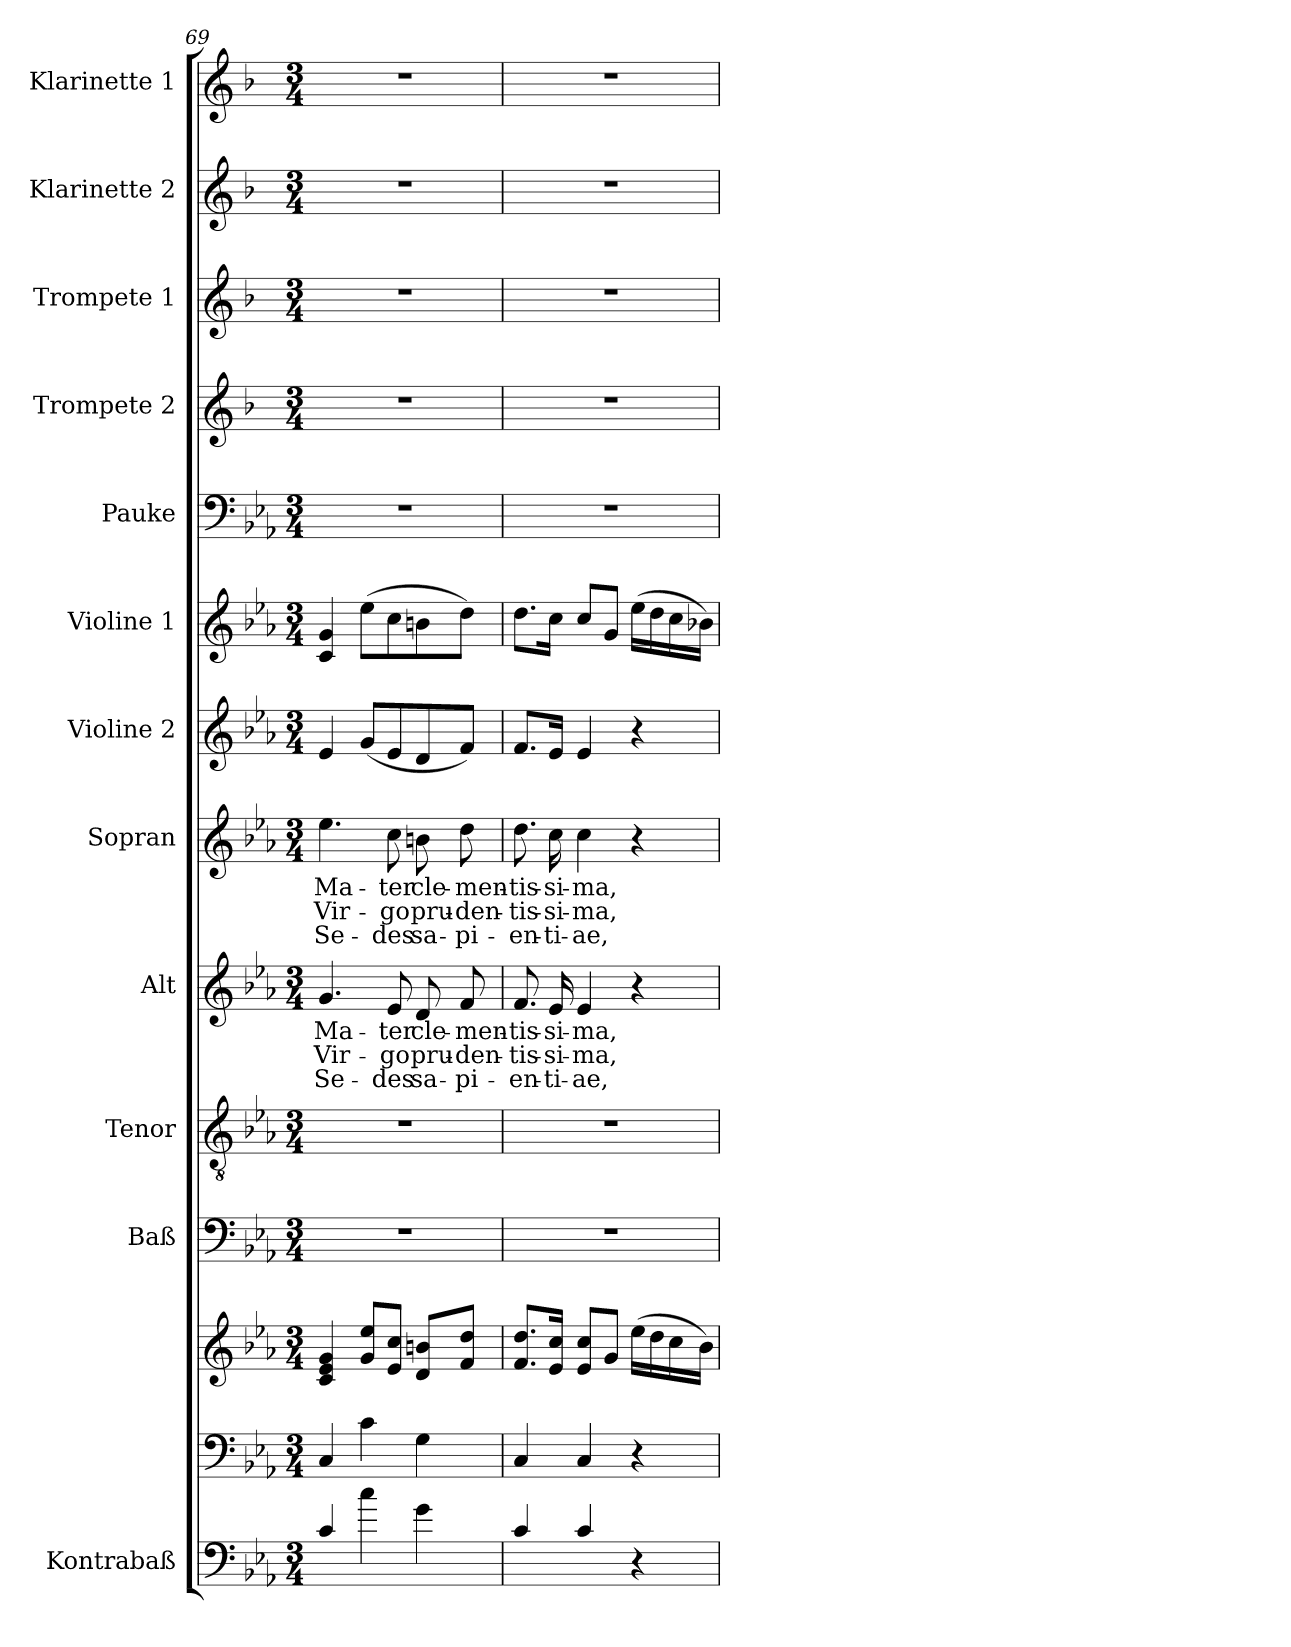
**kern	**kern	**kern	**kern	**kern	**kern	**text	**text	**text	**kern	**text	**text	**text	**kern	**kern	**kern	**kern	**kern	**kern	**kern
*part13	*part12	*part12	*part11	*part10	*part9	*part9	*part9	*part9	*part8	*part8	*part8	*part8	*part7	*part6	*part5	*part4	*part3	*part2	*part1
*staff14	*staff13	*staff12	*staff11	*staff10	*staff9	*staff9	*staff9	*staff9	*staff8	*staff8	*staff8	*staff8	*staff7	*staff6	*staff5	*staff4	*staff3	*staff2	*staff1
*I"Kontrabaß	*	*	*I"Baß	*I"Tenor	*I"Alt	*	*	*	*I"Sopran	*	*	*	*I"Violine 2	*I"Violine 1	*I"Pauke	*I"Trompete 2	*I"Trompete 1	*I"Klarinette 2	*I"Klarinette 1
*	*	*	*	*	*	*	*	*	*	*	*	*	*I'Vln	*I'Vln	*	*I'Tpt	*I'Tpt	*	*
*clefF4	*clefF4	*clefG2	*clefF4	*clefGv2	*clefG2	*	*	*	*clefG2	*	*	*	*clefG2	*clefG2	*clefF4	*clefG2	*clefG2	*clefG2	*clefG2
*ITrd7c12	*	*	*	*	*	*	*	*	*	*	*	*	*	*	*	*ITrd1c2	*ITrd1c2	*ITrd1c2	*ITrd1c2
*k[b-e-a-]	*k[b-e-a-]	*k[b-e-a-]	*k[b-e-a-]	*k[b-e-a-]	*k[b-e-a-]	*	*	*	*k[b-e-a-]	*	*	*	*k[b-e-a-]	*k[b-e-a-]	*k[b-e-a-]	*k[b-e-a-]	*k[b-e-a-]	*k[b-e-a-]	*k[b-e-a-]
*E-:	*E-:	*E-:	*E-:	*E-:	*E-:	*	*	*	*E-:	*	*	*	*E-:	*E-:	*E-:	*E-:	*E-:	*E-:	*E-:
*M3/4	*M3/4	*M3/4	*M3/4	*M3/4	*M3/4	*	*	*	*M3/4	*	*	*	*M3/4	*M3/4	*M3/4	*M3/4	*M3/4	*M3/4	*M3/4
=69	=69	=69	=69	=69	=69	=69	=69	=69	=69	=69	=69	=69	=69	=69	=69	=69	=69	=69	=69
!	!	!	!	!	!	!LO:LY:b	!LO:LY:b	!LO:LY:b	!	!LO:LY:b	!LO:LY:b	!LO:LY:b	!	!	!	!	!	!	!
4C/	4C/	4c/ 4e-/ 4g/	2.r	2.r	4.g/	Ma-	Vir-	Se-	4.ee-\	Ma-	Vir-	Se-	4e-/	4c/ 4g/	2.r	2.r	2.r	2.r	2.r
4c\	4c\	8g/ 8ee-/L	.	.	.	.	.	.	.	.	.	.	(<8g/L	(>8ee-\L	.	.	.	.	.
!	!	!	!	!	!	!LO:LY:b	!LO:LY:b	!LO:LY:b	!	!LO:LY:b	!LO:LY:b	!LO:LY:b	!	!	!	!	!	!	!
.	.	8e-/ 8cc/J	.	.	8e-/	-ter	-go	-des	8cc\	-ter	-go	-des	8e-/	8cc\	.	.	.	.	.
!	!	!	!	!	!	!LO:LY:b	!LO:LY:b	!LO:LY:b	!	!LO:LY:b	!LO:LY:b	!LO:LY:b	!	!	!	!	!	!	!
4G\	4G\	8d/ 8bn/L	.	.	8d/	cle-	pru-	sa-	8bn\	cle-	pru-	sa-	8d/	8bn\	.	.	.	.	.
!	!	!	!	!	!	!LO:LY:b	!LO:LY:b	!LO:LY:b	!	!LO:LY:b	!LO:LY:b	!LO:LY:b	!	!	!	!	!	!	!
.	.	8f/ 8dd/J	.	.	8f/	-men-	-den-	-pi-	8dd\	-men-	-den-	-pi-	8f/J)	8dd\J)	.	.	.	.	.
=70	=70	=70	=70	=70	=70	=70	=70	=70	=70	=70	=70	=70	=70	=70	=70	=70	=70	=70	=70
!	!	!	!	!	!	!LO:LY:b	!LO:LY:b	!LO:LY:b	!	!LO:LY:b	!LO:LY:b	!LO:LY:b	!	!	!	!	!	!	!
4C/	4C/	8.f/ 8.dd/L	2.r	2.r	8.f/	-tis-	-tis-	-en-	8.dd\	-tis-	-tis-	-en-	8.f/L	8.dd\L	2.r	2.r	2.r	2.r	2.r
!	!	!	!	!	!	!LO:LY:b	!LO:LY:b	!LO:LY:b	!	!LO:LY:b	!LO:LY:b	!LO:LY:b	!	!	!	!	!	!	!
.	.	16e-/ 16cc/Jk	.	.	16e-/	-si-	-si-	-ti-	16cc\	-si-	-si-	-ti-	16e-/Jk	16cc\Jk	.	.	.	.	.
!	!	!	!	!	!	!LO:LY:b	!LO:LY:b	!LO:LY:b	!	!LO:LY:b	!LO:LY:b	!LO:LY:b	!	!	!	!	!	!	!
4C/	4C/	8e-/ 8cc/L	.	.	4e-/	-ma,	-ma,	-ae,	4cc\	-ma,	-ma,	-ae,	4e-/	8cc/L	.	.	.	.	.
.	.	8g/J	.	.	.	.	.	.	.	.	.	.	.	8g/J	.	.	.	.	.
4r	4r	(>16ee-\LL	.	.	4r	.	.	.	4r	.	.	.	4r	(>16ee-\LL	.	.	.	.	.
.	.	16dd\	.	.	.	.	.	.	.	.	.	.	.	16dd\	.	.	.	.	.
.	.	16cc\	.	.	.	.	.	.	.	.	.	.	.	16cc\	.	.	.	.	.
.	.	16b-\JJ)	.	.	.	.	.	.	.	.	.	.	.	16b-X\JJ)	.	.	.	.	.
=	=	=	=	=	=	=	=	=	=	=	=	=	=	=	=	=	=	=	=
*-	*-	*-	*-	*-	*-	*-	*-	*-	*-	*-	*-	*-	*-	*-	*-	*-	*-	*-	*-
